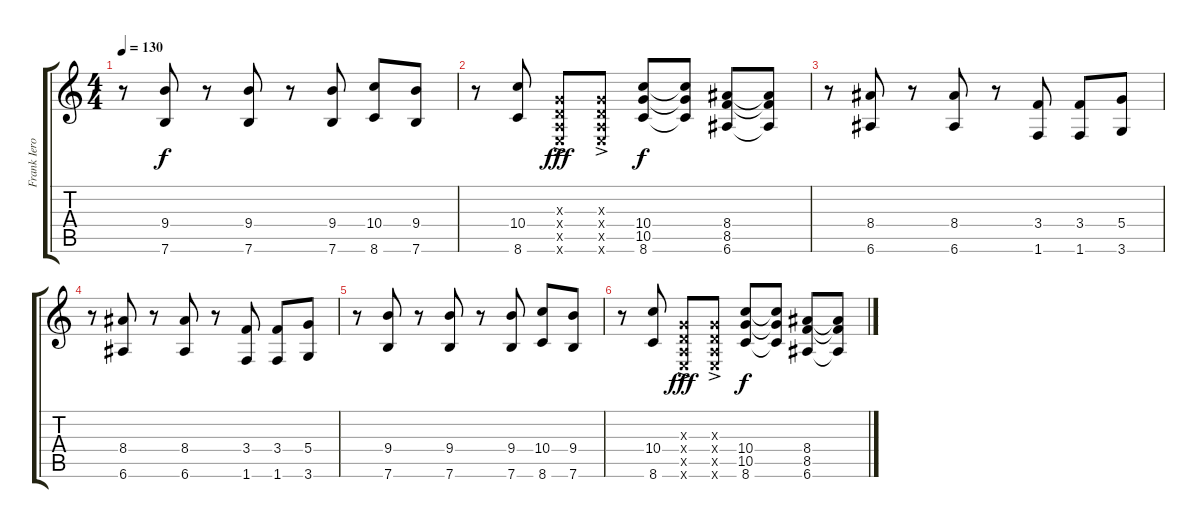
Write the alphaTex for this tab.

\track ("Frank Iero - Guitar 2" "Frank Iero") {instrument distortionguitar}
\staff {score tabs}
\tuning (E4 B3 G3 D3 A2 E2) {hide}
\ts (4 4)
\tempo 130
\clef g2
\ks c
r.8{dy f} (9.4 7.6).8 r.8 (9.4 7.6).8 r.8 (9.4 7.6).8 (10.4 8.6).8 (9.4 7.6).8 |
r.8 (10.4 8.6).8 (0.3{ac x} 0.4{ac x} 0.5{ac x} 0.6{ac x}).8{dy fff} (0.3{ac x} 0.4{ac x} 0.5{ac x} 0.6{ac x}).8 (10.4 10.5 8.6).8{dy f} (10.4{t} 10.5{t} 8.6{t}).8 (8.4 8.5 6.6).8 (8.4{t} 8.5{t} 6.6{t}).8 |
r.8{instrument distortionguitar} (8.4 6.6).8 r.8 (8.4 6.6).8 r.8 (3.4 1.6).8 (3.4 1.6).8 (5.4 3.6).8 |
r.8{instrument distortionguitar} (8.4 6.6).8 r.8 (8.4 6.6).8 r.8 (3.4 1.6).8 (3.4 1.6).8 (5.4 3.6).8 |
r.8 (9.4 7.6).8 r.8 (9.4 7.6).8 r.8 (9.4 7.6).8 (10.4 8.6).8 (9.4 7.6).8 |
r.8 (10.4 8.6).8 (0.3{ac x} 0.4{ac x} 0.5{ac x} 0.6{ac x}).8{dy fff} (0.3{ac x} 0.4{ac x} 0.5{ac x} 0.6{ac x}).8 (10.4 10.5 8.6).8{dy f} (10.4{t} 10.5{t} 8.6{t}).8 (8.4 8.5 6.6).8 (8.4{t} 8.5{t} 6.6{t}).8
